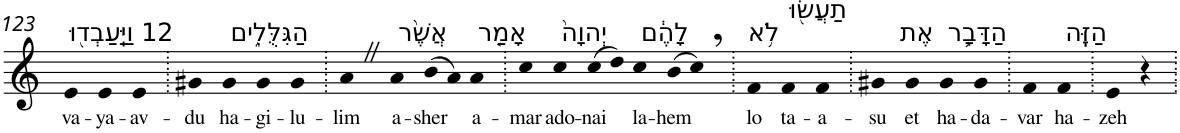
**kern	**text
*part1	*part1
*staff1	*staff1
*I"Piano	*
*I'Pno	*
!!LO:PB:g=z
*clefG2	*
*k[]	*
=123	=123
!LO:TX:a:t=12 וַיַּֽעַבְד֖וּ	!
!	!LO:LY:b
4e	va-
!	!LO:LY:b
4e	-ya-
!	!LO:LY:b
4e	-av-
=124.	=124.
!	!LO:LY:b
4g#X	-du
!LO:TX:a:t=הַגִּלֻּלִ֑ים	!
!	!LO:LY:b
4g#	ha-
!	!LO:LY:b
4g#	-gi-
!	!LO:LY:b
4g#	-lu-
=125.	=125.
!	!LO:LY:b
4aZ	-lim
!LO:TX:a:t=אֲשֶׁ֨ר	!
!	!LO:LY:b
4a	a-
!	!LO:LY:b
(>8b	-sher
8a)	.
!LO:TX:a:t=אָמַ֤ר	!
!	!LO:LY:b
4a	a-
=126.	=126.
!	!LO:LY:b
4cc	-mar
!LO:TX:a:t=יְהוָה֙	!
!	!LO:LY:b
4cc	ado-
!	!LO:LY:b
(>8cc	-nai
8dd)	.
!LO:TX:a:t=לָהֶ֔ם	!
!	!LO:LY:b
4cc	la-
!	!LO:LY:b
(>8b	-hem
8cc,)	.
=127.	=127.
!LO:TX:a:t=לֹ֥א	!
!	!LO:LY:b
4f	lo
!LO:TX:a:t=תַעֲשׂ֖וּ	!
!	!LO:LY:b
4f	ta-
!	!LO:LY:b
4f	-a-
=128.	=128.
!	!LO:LY:b
4g#X	-su
!LO:TX:a:t=אֶת	!
!	!LO:LY:b
4g#	et
!LO:TX:a:t=הַדָּבָ֥ר	!
!	!LO:LY:b
4g#	ha-
!	!LO:LY:b
4g#	-da-
=129.	=129.
!	!LO:LY:b
4f	-var
!LO:TX:a:t=הַזֶּֽה	!
!	!LO:LY:b
4f	ha-
=130.	=130.
!	!LO:LY:b
4e	-zeh
4r	.
=.	=.
*-	*-
